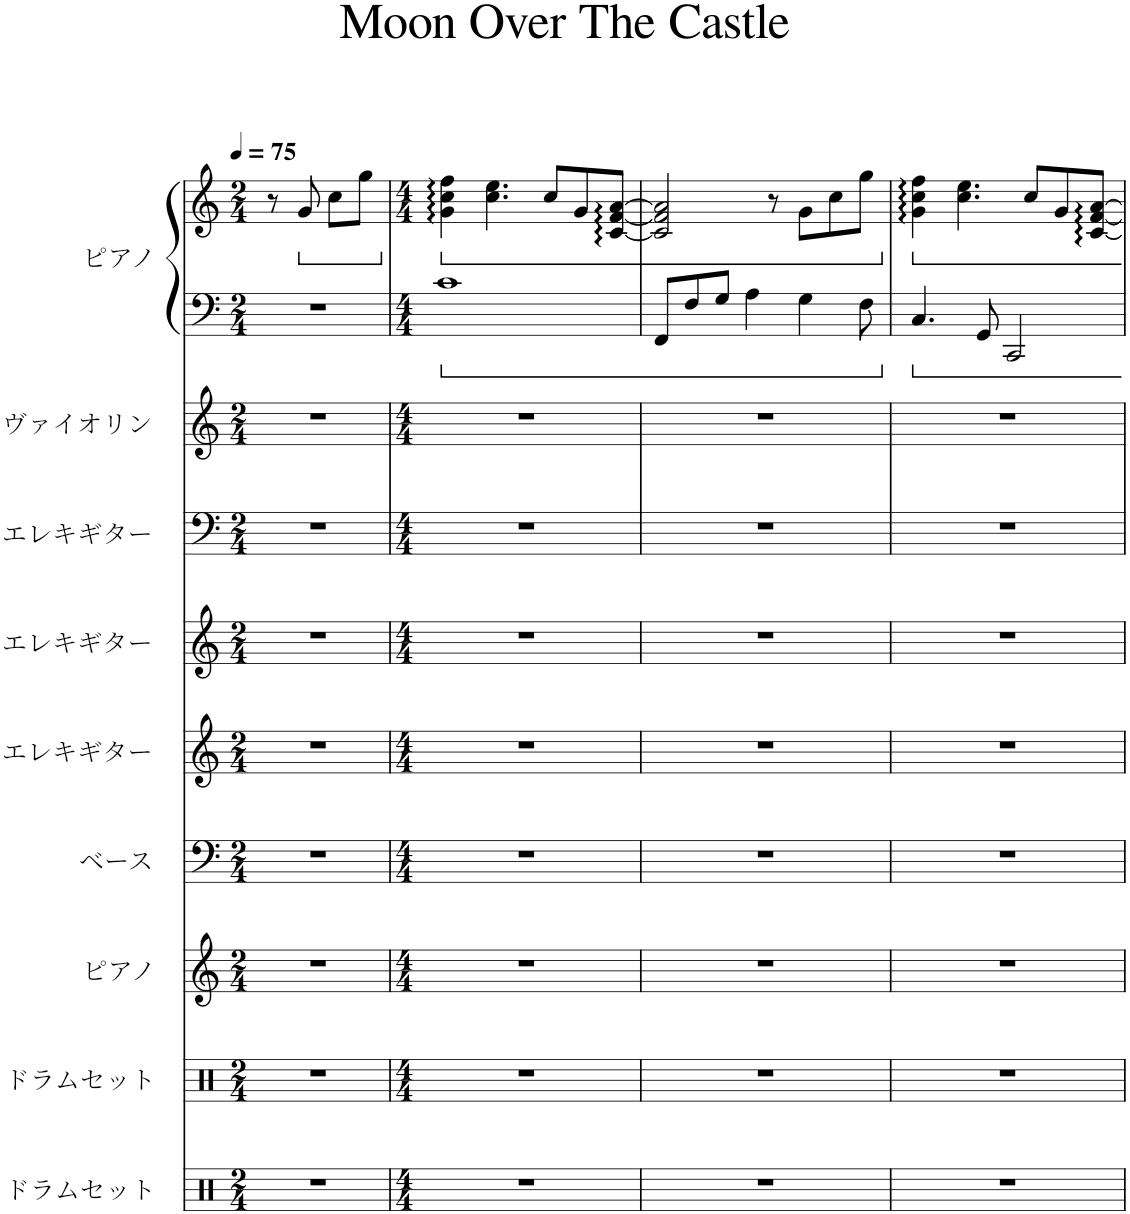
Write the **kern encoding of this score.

**kern	**kern	**kern	**kern	**kern	**kern	**kern	**kern	**kern	**kern
*part9	*part8	*part7	*part6	*part5	*part4	*part3	*part2	*part1	*part1
*staff10	*staff9	*staff8	*staff7	*staff6	*staff5	*staff4	*staff3	*staff2	*staff1
*I"ドラムセット	*I"ドラムセット	*I"ピアノ	*I"ベース	*I"エレキギター	*I"エレキギター	*I"エレキギター	*I"ヴァイオリン	*I"ピアノ	*
*clefX	*clefX	*clefG2	*clefF4	*clefG2	*clefG2	*clefF4	*clefG2	*clefF4	*clefG2
*k[]	*k[]	*k[]	*k[]	*k[]	*k[]	*k[]	*k[]	*k[]	*k[]
*M2/4	*M2/4	*M2/4	*M2/4	*M2/4	*M2/4	*M2/4	*M2/4	*M2/4	*M2/4
*MM75	*MM75	*MM75	*MM75	*MM75	*MM75	*MM75	*MM75	*MM75	*MM75
=1	=1	=1	=1	=1	=1	=1	=1	=1	=1
2r	2r	2r	2r	2r	2r	2r	2r	2r	8r
*	*	*	*	*	*	*	*	*	*ped
.	.	.	.	.	.	.	.	.	8g/
.	.	.	.	.	.	.	.	.	8cc\L
.	.	.	.	.	.	.	.	.	8gg\J
=2	=2	=2	=2	=2	=2	=2	=2	=2	=2
*M4/4	*M4/4	*M4/4	*M4/4	*M4/4	*M4/4	*M4/4	*M4/4	*M4/4	*M4/4
*	*	*	*	*	*	*	*	*	*Xped
*	*	*	*	*	*	*	*	*	*ped
1r	1r	1r	1r	1r	1r	1r	1r	1c	4g\ 4cc\ 4ff\
.	.	.	.	.	.	.	.	.	4.cc\ 4.ee\
.	.	.	.	.	.	.	.	.	8cc/L
.	.	.	.	.	.	.	.	.	8g/
.	.	.	.	.	.	.	.	.	[8c/ [8f/ [8a/J
=3	=3	=3	=3	=3	=3	=3	=3	=3	=3
1r	1r	1r	1r	1r	1r	1r	1r	8FF/L	2c/] 2f/] 2a/]
.	.	.	.	.	.	.	.	8F/	.
.	.	.	.	.	.	.	.	8G/J	.
.	.	.	.	.	.	.	.	4A\	.
.	.	.	.	.	.	.	.	.	8r
.	.	.	.	.	.	.	.	4G\	8g\L
.	.	.	.	.	.	.	.	.	8cc\
.	.	.	.	.	.	.	.	8F\	8gg\J
=4	=4	=4	=4	=4	=4	=4	=4	=4	=4
*	*	*	*	*	*	*	*	*	*Xped
1r	1r	1r	1r	1r	1r	1r	1r	4.C/	4g\ 4cc\ 4ff\
.	.	.	.	.	.	.	.	.	4.cc\ 4.ee\
.	.	.	.	.	.	.	.	8GG/	.
.	.	.	.	.	.	.	.	2CC/	.
.	.	.	.	.	.	.	.	.	8cc/L
.	.	.	.	.	.	.	.	.	8g/
.	.	.	.	.	.	.	.	.	[8c/ [8f/ [8a/J
=	=	=	=	=	=	=	=	=	=
*-	*-	*-	*-	*-	*-	*-	*-	*-	*-
